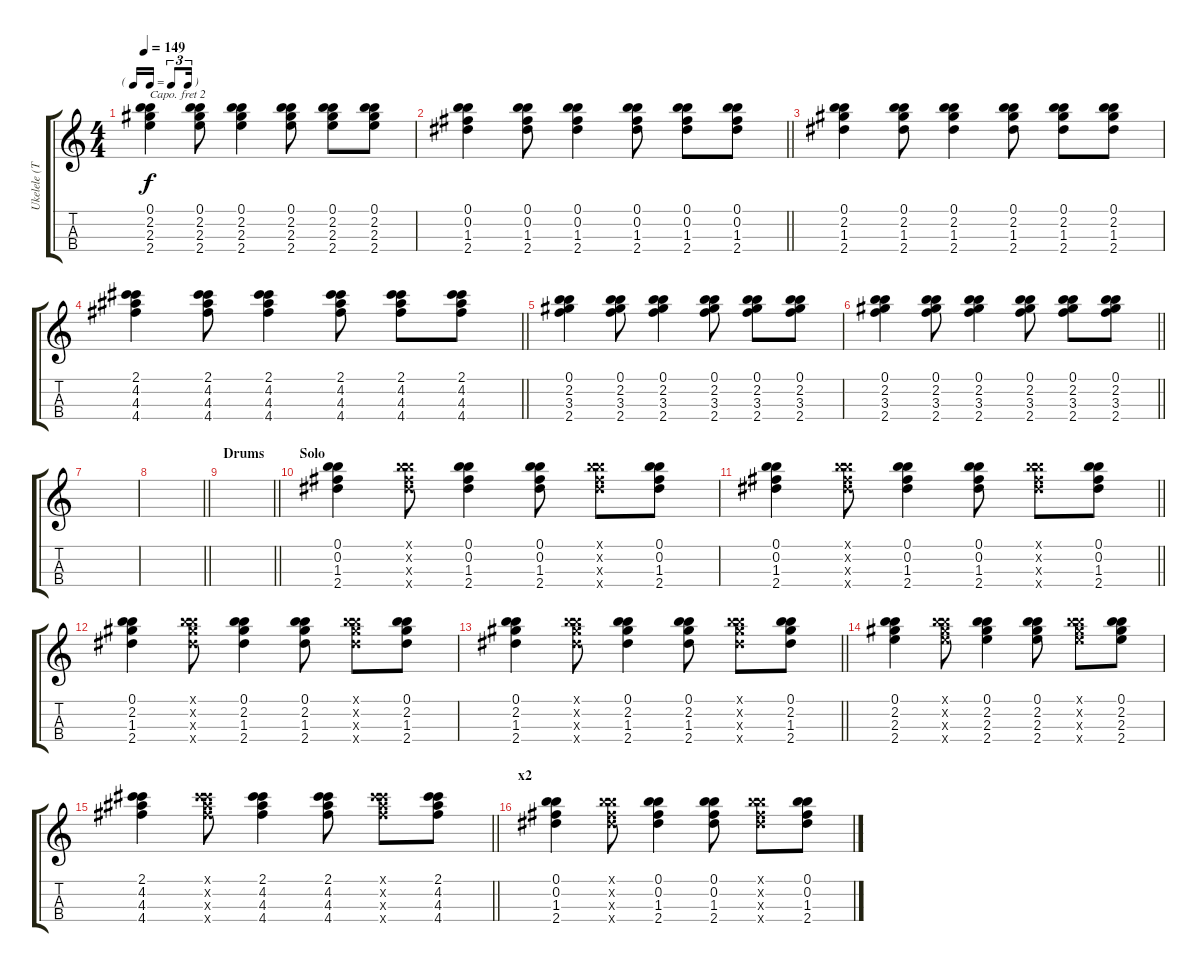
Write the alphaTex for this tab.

\track ("Ukelele (Tom)" "Ukelele (T") {instrument acousticguitarnylon}
\staff {score tabs}
\capo 2
\tuning (A4 E4 C4 G4) {hide}
\ts (4 4)
\tf triplet16th
\tempo 149
\clef g2
\ks c
(0.1 2.2 2.3 2.4).4{dy f} (0.1 2.2 2.3 2.4).8 (0.1 2.2 2.3 2.4).4 (0.1 2.2 2.3 2.4).8 (0.1 2.2 2.3 2.4).8 (0.1 2.2 2.3 2.4).8 |
\barLineRight lightlight
(0.1 0.2 1.3 2.4).4 (0.1 0.2 1.3 2.4).8 (0.1 0.2 1.3 2.4).4 (0.1 0.2 1.3 2.4).8 (0.1 0.2 1.3 2.4).8 (0.1 0.2 1.3 2.4).8 |
(0.1 2.2 1.3 2.4).4 (0.1 2.2 1.3 2.4).8 (0.1 2.2 1.3 2.4).4 (0.1 2.2 1.3 2.4).8 (0.1 2.2 1.3 2.4).8 (0.1 2.2 1.3 2.4).8 |
\barLineRight lightlight
(2.1 4.2 4.3 4.4).4 (2.1 4.2 4.3 4.4).8 (2.1 4.2 4.3 4.4).4 (2.1 4.2 4.3 4.4).8 (2.1 4.2 4.3 4.4).8 (2.1 4.2 4.3 4.4).8 |
(0.1 2.2 3.3 2.4).4 (0.1 2.2 3.3 2.4).8 (0.1 2.2 3.3 2.4).4 (0.1 2.2 3.3 2.4).8 (0.1 2.2 3.3 2.4).8 (0.1 2.2 3.3 2.4).8 |
\barLineRight lightlight
(0.1 2.2 3.3 2.4).4 (0.1 2.2 3.3 2.4).8 (0.1 2.2 3.3 2.4).4 (0.1 2.2 3.3 2.4).8 (0.1 2.2 3.3 2.4).8 (0.1 2.2 3.3 2.4).8 |
|
\barLineRight lightlight
|
\section ("" "Drums")
\barLineRight lightlight
|
\section ("" "Solo")
(0.1 0.2 1.3 2.4).4 (0.1{x} 0.2{x} 1.3{x} 2.4{x}).8 (0.1 0.2 1.3 2.4).4 (0.1 0.2 1.3 2.4).8 (0.1{x} 0.2{x} 1.3{x} 2.4{x}).8 (0.1 0.2 1.3 2.4).8 |
\barLineRight lightlight
(0.1 0.2 1.3 2.4).4 (0.1{x} 0.2{x} 1.3{x} 2.4{x}).8 (0.1 0.2 1.3 2.4).4 (0.1 0.2 1.3 2.4).8 (0.1{x} 0.2{x} 1.3{x} 2.4{x}).8 (0.1 0.2 1.3 2.4).8 |
(0.1 2.2 1.3 2.4).4 (0.1{x} 2.2{x} 1.3{x} 2.4{x}).8 (0.1 2.2 1.3 2.4).4 (0.1 2.2 1.3 2.4).8 (0.1{x} 2.2{x} 1.3{x} 2.4{x}).8 (0.1 2.2 1.3 2.4).8 |
\barLineRight lightlight
(0.1 2.2 1.3 2.4).4 (0.1{x} 2.2{x} 1.3{x} 2.4{x}).8 (0.1 2.2 1.3 2.4).4 (0.1 2.2 1.3 2.4).8 (0.1{x} 2.2{x} 1.3{x} 2.4{x}).8 (0.1 2.2 1.3 2.4).8 |
(0.1 2.2 2.3 2.4).4 (0.1{x} 2.2{x} 2.3{x} 2.4{x}).8 (0.1 2.2 2.3 2.4).4 (0.1 2.2 2.3 2.4).8 (0.1{x} 2.2{x} 2.3{x} 2.4{x}).8 (0.1 2.2 2.3 2.4).8 |
\barLineRight lightlight
(2.1 4.2 4.3 4.4).4 (2.1{x} 4.2{x} 4.3{x} 4.4{x}).8 (2.1 4.2 4.3 4.4).4 (2.1 4.2 4.3 4.4).8 (2.1{x} 4.2{x} 4.3{x} 4.4{x}).8 (2.1 4.2 4.3 4.4).8 |
\section ("" "x2")
(0.1 0.2 1.3 2.4).4 (0.1{x} 0.2{x} 1.3{x} 2.4{x}).8 (0.1 0.2 1.3 2.4).4 (0.1 0.2 1.3 2.4).8 (0.1{x} 0.2{x} 1.3{x} 2.4{x}).8 (0.1 0.2 1.3 2.4).8
